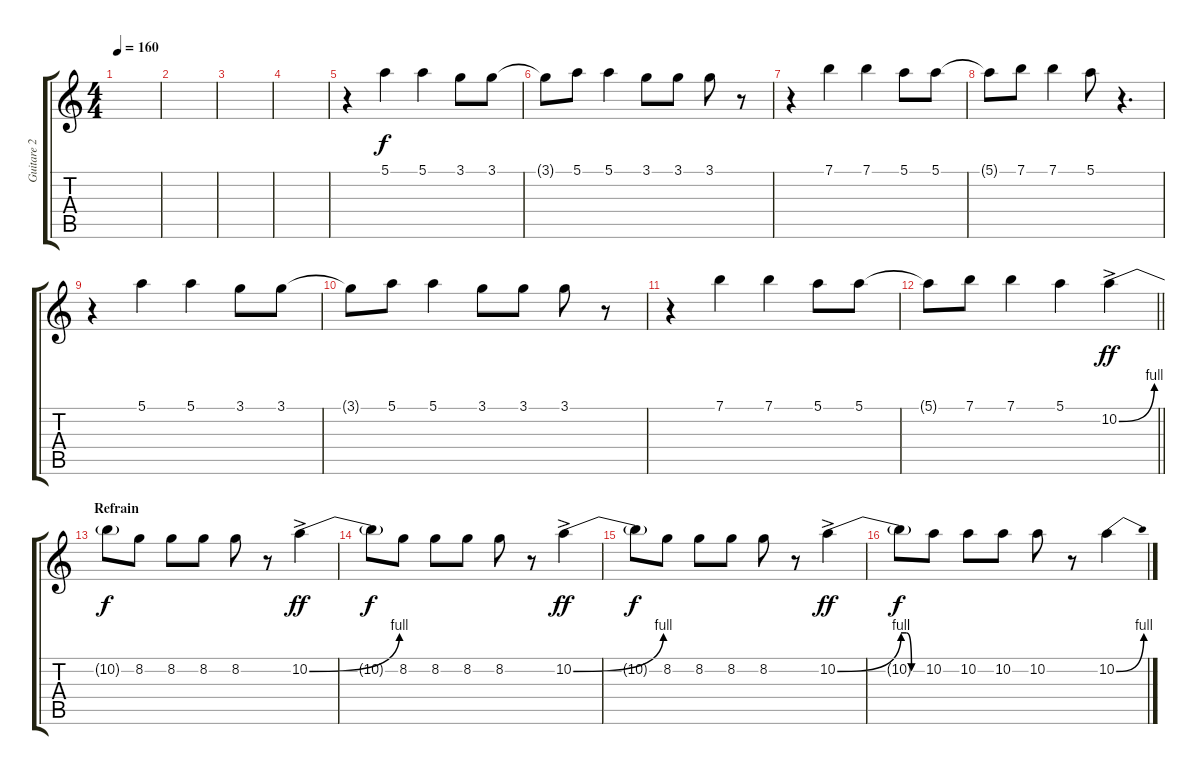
\track ("Guitare 2" "Guitare 2") {instrument distortionguitar}
\staff {score tabs}
\tuning (E4 B3 G3 D3 A2 E2) {hide}
\ts (4 4)
\tempo 160
\clef g2
\ks c
|
|
|
|
r.4 5.1.4{volume 8} 5.1.4 3.1.8 3.1.8 |
3.1{t}.8 5.1.8 5.1.4 3.1.8 3.1.8 3.1.8 r.8 |
r.4 7.1.4 7.1.4 5.1.8 5.1.8 |
5.1{t}.8 7.1.8 7.1.4 5.1.8 r.4{d} |
r.4 5.1.4 5.1.4 3.1.8 3.1.8 |
3.1{t}.8 5.1.8 5.1.4 3.1.8 3.1.8 3.1.8 r.8 |
r.4 7.1.4 7.1.4 5.1.8 5.1.8 |
\barLineRight lightlight
5.1{t}.8 7.1.8 7.1.4 5.1.4 10.2{be (bend 0 0 60 4) ac}.4{dy ff volume 10 instrument distortionguitar} |
\section ("" "Refrain")
10.2{t}.8{dy f volume 10} 8.2.8 8.2.8 8.2.8 8.2.8 r.8 10.2{be (bend 0 0 60 4) ac}.4{dy ff} |
10.2{t}.8{dy f} 8.2.8 8.2.8 8.2.8 8.2.8 r.8 10.2{be (bend 0 0 60 4) ac}.4{dy ff} |
10.2{t}.8{dy f} 8.2.8 8.2.8 8.2.8 8.2.8 r.8 10.2{be (bend 0 0 60 4) ac}.4{dy ff} |
10.2{be (custom 0 4 15 4 30 0 60 0) t}.8{dy f} 10.2.8 10.2.8 10.2.8 10.2.8 r.8 10.2{be (bend 0 0 60 4)}.4
